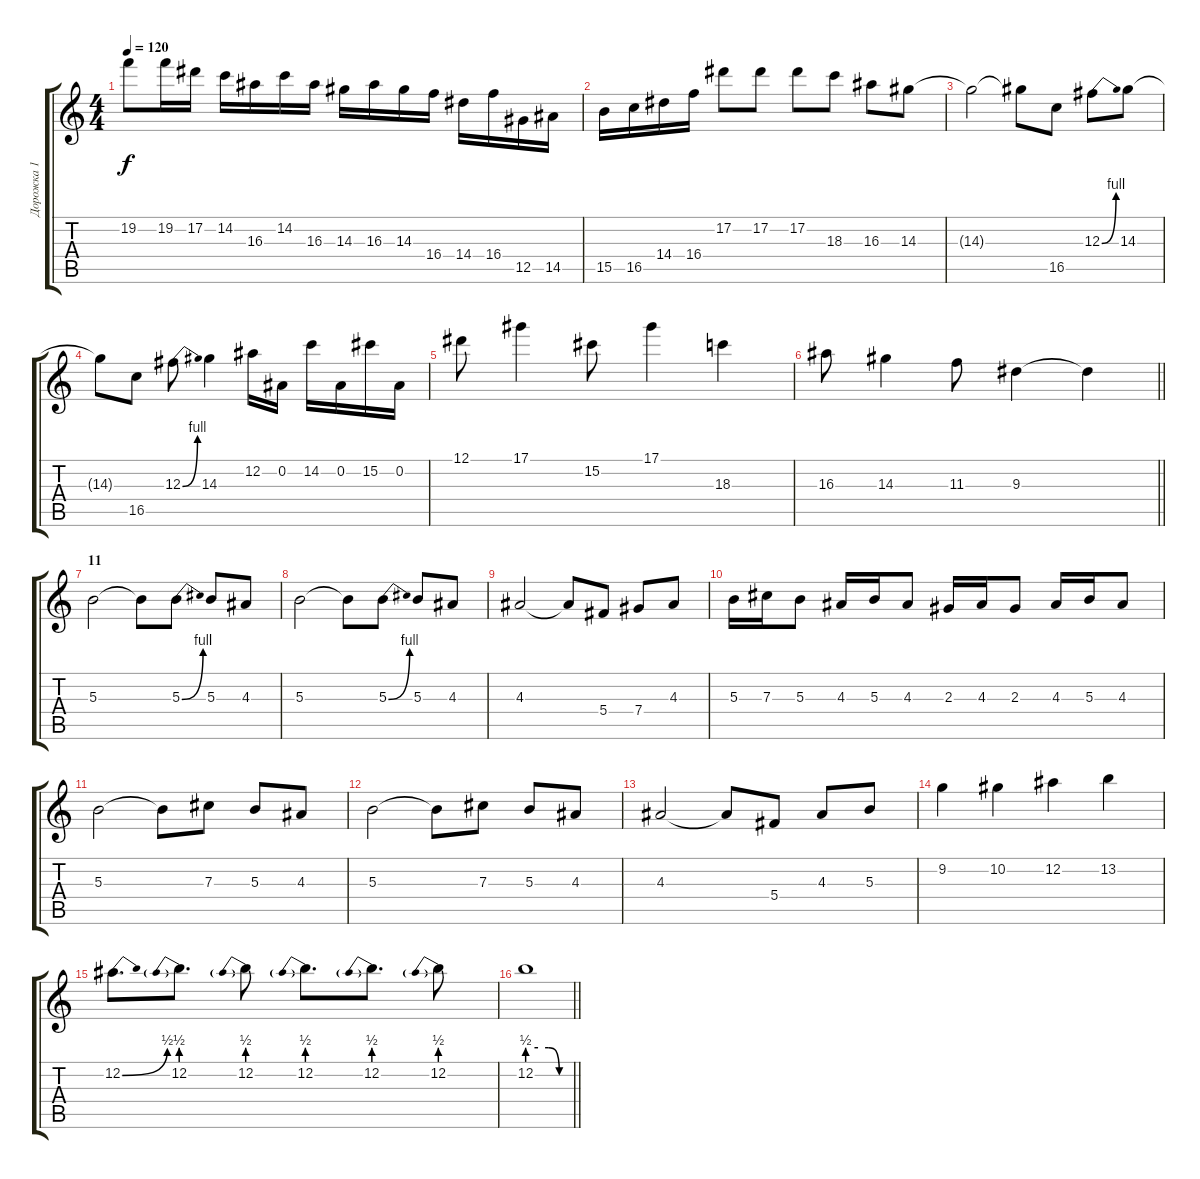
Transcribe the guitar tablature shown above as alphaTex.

\track ("Дорожка 1" "Дорожка 1") {instrument distortionguitar}
\staff {score tabs}
\tuning (Eb4 Bb3 Gb3 Db3 Ab2 Eb2) {hide}
\ts (4 4)
\tempo 120
\clef g2
\ks c
19.2.8{dy f} 19.2.16 17.2.16 14.2.16 16.3.16 14.2.16 16.3.16 14.3.16 16.3.16 14.3.16 16.4.16 14.4.16 16.4.16 12.5.16 14.5.16 |
15.5.16 16.5.16 14.4.16 16.4.16 17.2.8 17.2.8 17.2.8 18.3.8 16.3.8 14.3.8 |
14.3{t}.2 14.3{t}.8 16.5.8 12.3{be (bend 0 0 60 4)}.8 14.3.8 |
14.3{t}.8 16.5.8 12.3{be (bend 0 0 60 4)}.8 14.3.4 12.2.16 0.2.16 14.2.16 0.2.16 15.2.16 0.2.16 |
12.1.8 17.1.4 15.2.8 17.1.4 18.3.4 |
\barLineRight lightlight
16.3.8 14.3.4 11.3.8 9.3.4 9.3{t}.4 |
\section ("" "11")
5.3.2{volume 13 balance 0} 5.3{t}.8 5.3{be (bend 0 0 60 4)}.8 5.3.8 4.3.8 |
5.3.2 5.3{t}.8 5.3{be (bend 0 0 60 4)}.8 5.3.8 4.3.8 |
4.3.2 4.3{t}.8 5.4.8 7.4.8 4.3.8 |
5.3.16 7.3.16 5.3.8 4.3.16 5.3.16 4.3.8 2.3.16 4.3.16 2.3.8 4.3.16 5.3.16 4.3.8 |
5.3.2 5.3{t}.8 7.3.8 5.3.8 4.3.8 |
5.3.2 5.3{t}.8 7.3.8 5.3.8 4.3.8 |
4.3.2 4.3{t}.8 5.4.8 4.3.8 5.3.8 |
9.2.4 10.2.4 12.2.4 13.2.4 |
12.2{be (bend 0 0 60 2)}.8{d} 12.2{be (prebend 0 2 60 2)}.8{d} 12.2{be (prebend 0 2 60 2)}.8 12.2{be (prebend 0 2 60 2)}.8{d} 12.2{be (prebend 0 2 60 2)}.8{d} 12.2{be (prebend 0 2 60 2)}.8 |
\barLineRight lightlight
12.2{be (custom 0 2 15 2 30 2 45 0 60 0)}.1
